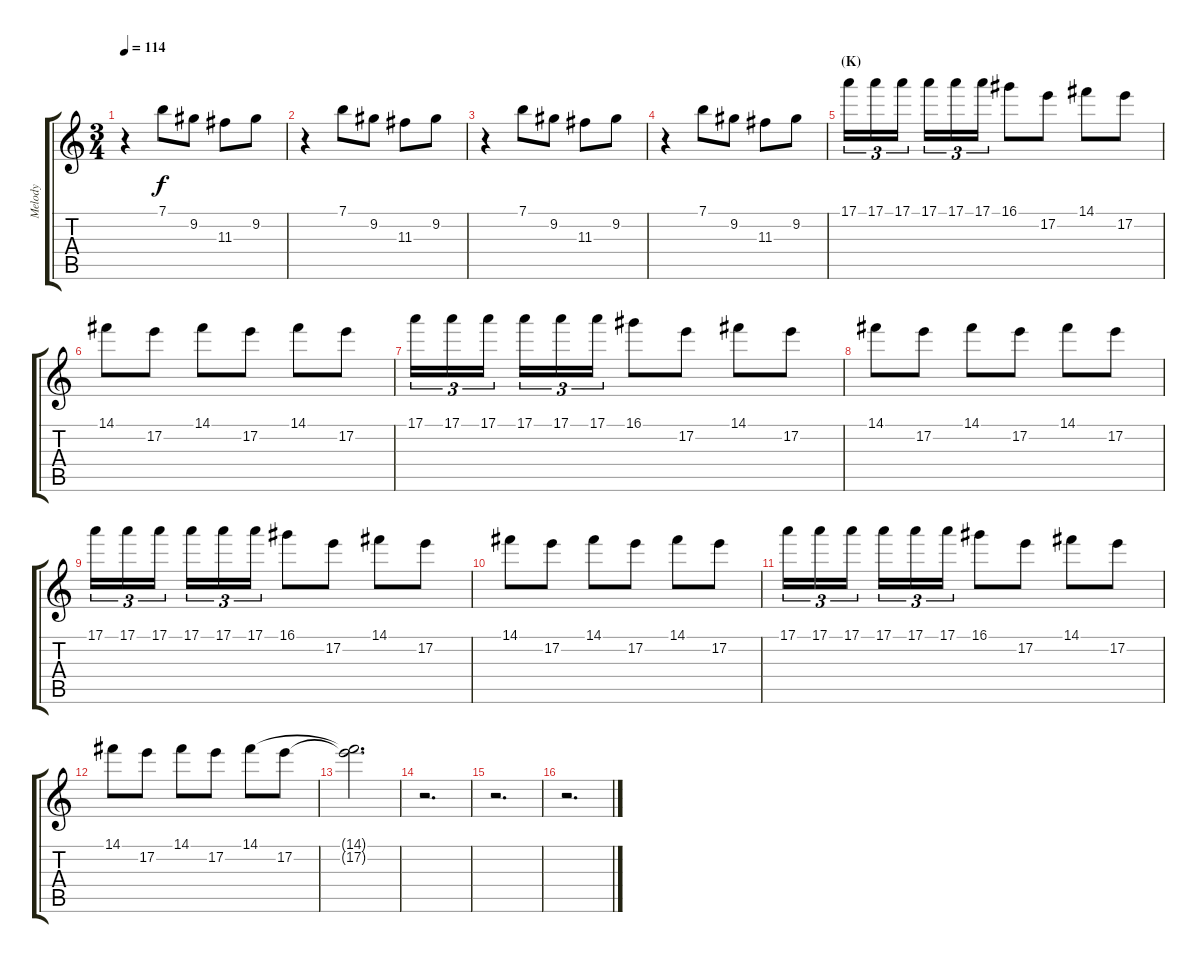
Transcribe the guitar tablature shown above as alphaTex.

\track ("Melody" "Melody") {instrument electricguitarjazz}
\staff {score tabs}
\tuning (E4 B3 G3 D3 A2 E2) {hide}
\ts (3 4)
\tempo 114
\clef g2
\ks c
r.4{dy f} 7.1.8 9.2.8 11.3.8 9.2.8 |
r.4 7.1.8 9.2.8 11.3.8 9.2.8 |
r.4 7.1.8 9.2.8 11.3.8 9.2.8 |
r.4 7.1.8 9.2.8 11.3.8 9.2.8 |
\section ("" "(K)")
17.1.16{tu (3 2)} 17.1.16{tu (3 2)} 17.1.16{tu (3 2)} 17.1.16{tu (3 2)} 17.1.16{tu (3 2)} 17.1.16{tu (3 2)} 16.1.8 17.2.8 14.1.8 17.2.8 |
14.1.8 17.2.8 14.1.8 17.2.8 14.1.8 17.2.8 |
17.1.16{tu (3 2)} 17.1.16{tu (3 2)} 17.1.16{tu (3 2)} 17.1.16{tu (3 2)} 17.1.16{tu (3 2)} 17.1.16{tu (3 2)} 16.1.8 17.2.8 14.1.8 17.2.8 |
14.1.8 17.2.8 14.1.8 17.2.8 14.1.8 17.2.8 |
17.1.16{tu (3 2)} 17.1.16{tu (3 2)} 17.1.16{tu (3 2)} 17.1.16{tu (3 2)} 17.1.16{tu (3 2)} 17.1.16{tu (3 2)} 16.1.8 17.2.8 14.1.8 17.2.8 |
14.1.8 17.2.8 14.1.8 17.2.8 14.1.8 17.2.8 |
17.1.16{tu (3 2)} 17.1.16{tu (3 2)} 17.1.16{tu (3 2)} 17.1.16{tu (3 2)} 17.1.16{tu (3 2)} 17.1.16{tu (3 2)} 16.1.8 17.2.8 14.1.8 17.2.8 |
14.1.8 17.2.8 14.1.8 17.2.8 14.1.8 17.2.8 |
(14.1{t} 17.2{t}).2{d} |
r.2{d} |
r.2{d} |
r.2{d}
